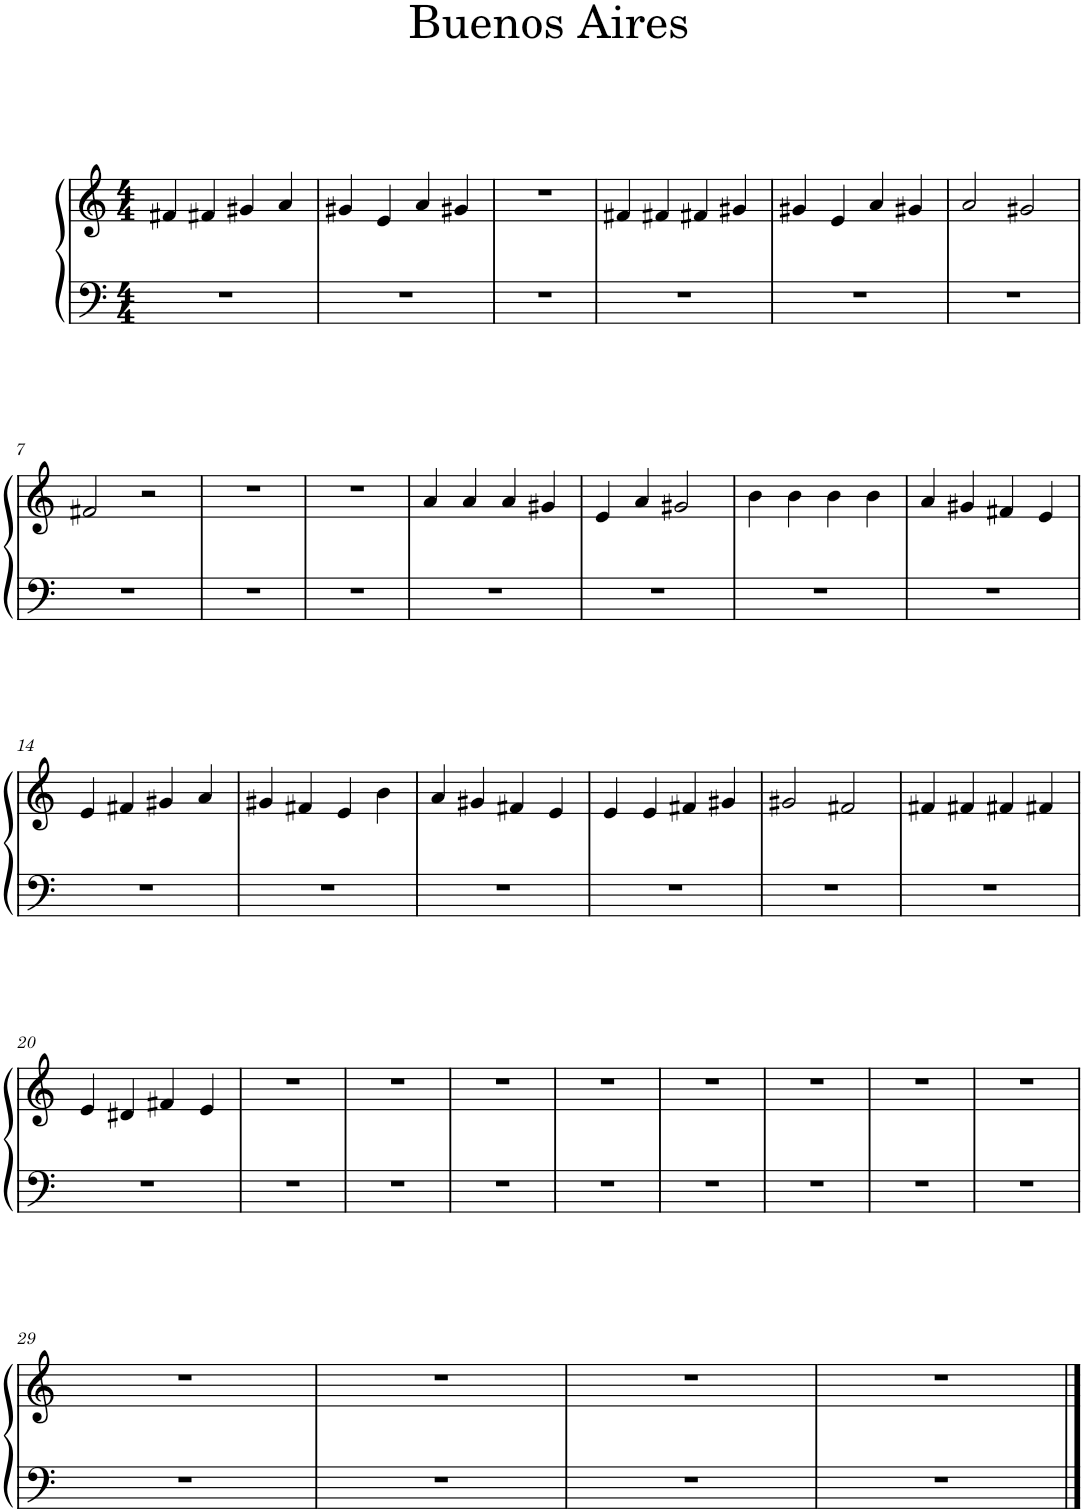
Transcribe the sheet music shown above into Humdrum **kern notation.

**kern	**kern
*part1	*part1
*staff2	*staff1
*I"Piano	*
*I'Pno.	*
*clefF4	*clefG2
*k[]	*k[]
*M4/4	*M4/4
=1	=1
1r	4f#X/
.	4f#X/
.	4g#X/
.	4a/
=2	=2
1r	4g#X/
.	4e/
.	4a/
.	4g#X/
=3	=3
1r	1r
=4	=4
1r	4f#X/
.	4f#X/
.	4f#X/
.	4g#X/
=5	=5
1r	4g#X/
.	4e/
.	4a/
.	4g#X/
=6	=6
1r	2a/
.	2g#X/
!!LO:LB:g=z
=7	=7
1r	2f#X/
.	2r
=8	=8
1r	1r
=9	=9
1r	1r
=10	=10
1r	4a/
.	4a/
.	4a/
.	4g#X/
=11	=11
1r	4e/
.	4a/
.	2g#X/
=12	=12
1r	4b\
.	4b\
.	4b\
.	4b\
=13	=13
1r	4a/
.	4g#X/
.	4f#X/
.	4e/
!!LO:LB:g=z
=14	=14
1r	4e/
.	4f#X/
.	4g#X/
.	4a/
=15	=15
1r	4g#X/
.	4f#X/
.	4e/
.	4b\
=16	=16
1r	4a/
.	4g#X/
.	4f#X/
.	4e/
=17	=17
1r	4e/
.	4e/
.	4f#X/
.	4g#X/
=18	=18
1r	2g#X/
.	2f#X/
=19	=19
1r	4f#X/
.	4f#X/
.	4f#X/
.	4f#X/
!!LO:LB:g=z
=20	=20
1r	4e/
.	4d#X/
.	4f#X/
.	4e/
=21	=21
1r	1r
=22	=22
1r	1r
=23	=23
1r	1r
=24	=24
1r	1r
=25	=25
1r	1r
=26	=26
1r	1r
=27	=27
1r	1r
=28	=28
1r	1r
!!LO:LB:g=z
=29	=29
1r	1r
=30	=30
1r	1r
=31	=31
1r	1r
=32	=32
1r	1r
==	==
*-	*-
